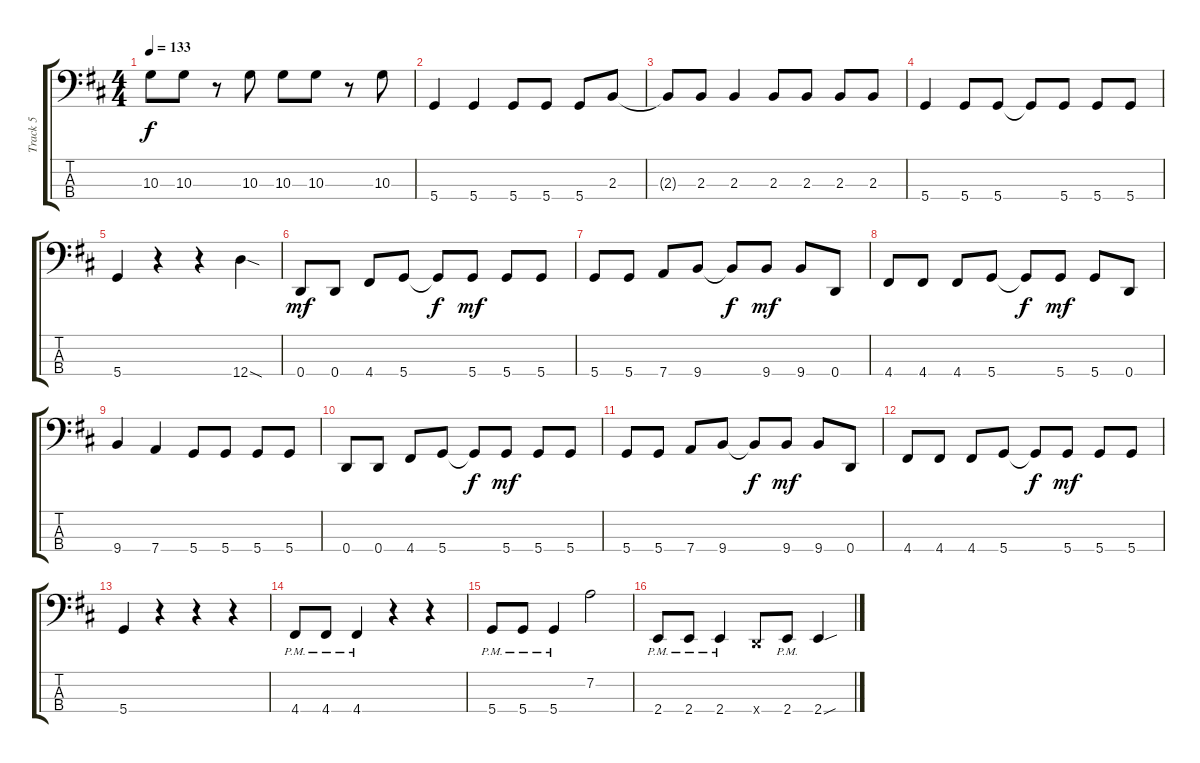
\track ("Track 5" "Track 5") {instrument electricbasspick}
\staff {score tabs}
\tuning (G2 D2 A1 D1) {hide}
\ts (4 4)
\tempo 133
\clef f4
\ks d
10.3.8{dy f} 10.3.8 r.8 10.3.8 10.3.8 10.3.8 r.8 10.3.8 |
5.4.4 5.4.4 5.4.8 5.4.8 5.4.8 2.3.8 |
2.3{t}.8 2.3.8 2.3.4 2.3.8 2.3.8 2.3.8 2.3.8 |
5.4.4 5.4.8 5.4.8 5.4{t}.8 5.4.8 5.4.8 5.4.8 |
5.4.4 r.4 r.4 12.4{sod}.4 |
0.4.8{dy mf} 0.4.8 4.4.8 5.4.8 5.4{t}.8{dy f} 5.4.8{dy mf} 5.4.8 5.4.8 |
5.4.8 5.4.8 7.4.8 9.4.8 9.4{t}.8{dy f} 9.4.8{dy mf} 9.4.8 0.4.8 |
4.4.8 4.4.8 4.4.8 5.4.8 5.4{t}.8{dy f} 5.4.8{dy mf} 5.4.8 0.4.8 |
9.4.4 7.4.4 5.4.8 5.4.8 5.4.8 5.4.8 |
0.4.8 0.4.8 4.4.8 5.4.8 5.4{t}.8{dy f} 5.4.8{dy mf} 5.4.8 5.4.8 |
5.4.8 5.4.8 7.4.8 9.4.8 9.4{t}.8{dy f} 9.4.8{dy mf} 9.4.8 0.4.8 |
4.4.8 4.4.8 4.4.8 5.4.8 5.4{t}.8{dy f} 5.4.8{dy mf} 5.4.8 5.4.8 |
5.4.4 r.4 r.4 r.4 |
4.4{pm}.8 4.4{pm}.8 4.4{pm}.4 r.4 r.4 |
5.4{pm}.8 5.4{pm}.8 5.4{pm}.4 7.2.2 |
2.4{pm}.8 2.4{pm}.8 2.4{pm}.4 0.4{x}.8 2.4{pm}.8 2.4{sou}.4
